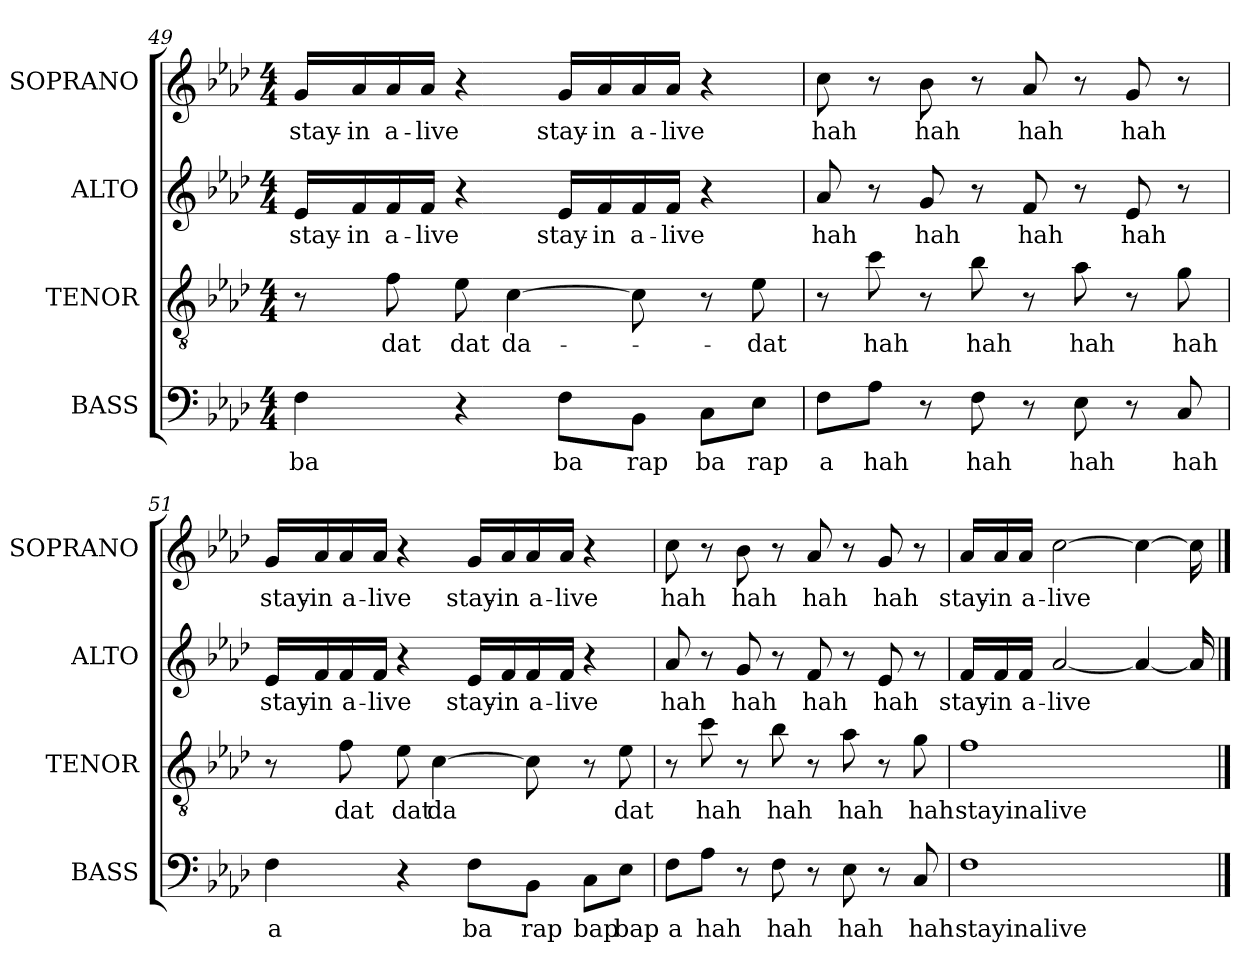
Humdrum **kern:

**kern	**text	**kern	**text	**kern	**text	**kern	**text
*part4	*part4	*part3	*part3	*part2	*part2	*part1	*part1
*staff4	*staff4	*staff3	*staff3	*staff2	*staff2	*staff1	*staff1
*I"BASS	*	*I"TENOR	*	*I"ALTO	*	*I"SOPRANO	*
*I'BASS	*	*I'TENOR	*	*I'ALTO	*	*I'SOPRANO	*
!!LO:LB:g=z
*clefF4	*	*clefGv2	*	*clefG2	*	*clefG2	*
*k[b-e-a-d-]	*	*k[b-e-a-d-]	*	*k[b-e-a-d-]	*	*k[b-e-a-d-]	*
*A-:	*	*A-:	*	*A-:	*	*A-:	*
*M4/4	*	*M4/4	*	*M4/4	*	*M4/4	*
=49	=49	=49	=49	=49	=49	=49	=49
4F\	ba	8r	.	16e-/LL	stay-	16g/LL	stay-
.	.	.	.	16f/	-in	16a-/	-in
.	.	8f\	dat	16f/	a-	16a-/	a-
.	.	.	.	16f/JJ	-live	16a-/JJ	-live
4r	.	8e-\	dat	4r	.	4r	.
.	.	[4c\	da-	.	.	.	.
8F\L	ba	.	.	16e-/LL	stay-	16g/LL	stay-
.	.	.	.	16f/	-in	16a-/	-in
8BB-\J	rap	8c\]	.	16f/	a-	16a-/	a-
.	.	.	.	16f/JJ	-live	16a-/JJ	-live
8C\L	ba	8r	.	4r	.	4r	.
8E-\J	rap	8e-\	-dat	.	.	.	.
=50	=50	=50	=50	=50	=50	=50	=50
8F\L	a	8r	.	8a-/	hah	8cc\	hah
8A-\J	hah	8cc\	hah	8r	.	8r	.
8r	.	8r	.	8g/	hah	8b-\	hah
8F\	hah	8b-\	hah	8r	.	8r	.
8r	.	8r	.	8f/	hah	8a-/	hah
8E-\	hah	8a-\	hah	8r	.	8r	.
8r	.	8r	.	8e-/	hah	8g/	hah
8C/	hah	8g\	hah	8r	.	8r	.
!!LO:PB:g=z
=51	=51	=51	=51	=51	=51	=51	=51
4F\	a	8r	.	16e-/LL	stay-	16g/LL	stay-
.	.	.	.	16f/	-in	16a-/	-in
.	.	8f\	dat	16f/	a-	16a-/	a-
.	.	.	.	16f/JJ	-live	16a-/JJ	-live
4r	.	8e-\	dat	4r	.	4r	.
.	.	[4c\	da	.	.	.	.
8F\L	ba	.	.	16e-/LL	stay-	16g/LL	stay-
.	.	.	.	16f/	-in	16a-/	-in
8BB-\J	rap	8c\]	.	16f/	a-	16a-/	a-
.	.	.	.	16f/JJ	-live	16a-/JJ	-live
8C\L	bap	8r	.	4r	.	4r	.
8E-\J	bap	8e-\	dat	.	.	.	.
=52	=52	=52	=52	=52	=52	=52	=52
8F\L	a	8r	.	8a-/	hah	8cc\	hah
8A-\J	hah	8cc\	hah	8r	.	8r	.
8r	.	8r	.	8g/	hah	8b-\	hah
8F\	hah	8b-\	hah	8r	.	8r	.
8r	.	8r	.	8f/	hah	8a-/	hah
8E-\	hah	8a-\	hah	8r	.	8r	.
8r	.	8r	.	8e-/	hah	8g/	hah
8C/	hah	8g\	hah	8r	.	8r	.
!!LO:LB:g=z
=53	=53	=53	=53	=53	=53	=53	=53
1F	stayinalive-	1f	stayinalive	16f/LL	stay-	16a-/LL	stay-
.	.	.	.	16f/	-in	16a-/	-in
.	.	.	.	16f/JJ	a-	16a-/JJ	a-
.	.	.	.	[2a-/	-live	[2cc\	-live
.	.	.	.	4a-/_	.	4cc\_	.
.	.	.	.	16a-/]	.	16cc\]	.
==	==	==	==	==	==	==	==
*-	*-	*-	*-	*-	*-	*-	*-
